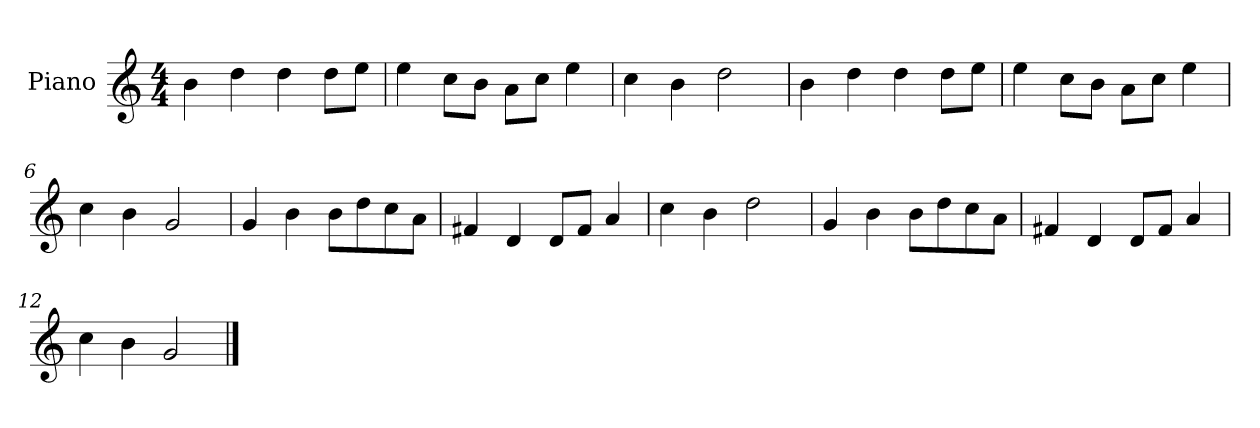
**kern
*part1
*staff1
*I"Piano
*I'P-no
*clefG2
*k[]
*M4/4
*MM90
=1
4b\
4dd\
4dd\
8dd\L
8ee\J
=2
4ee\
8cc\L
8b\J
8a\L
8cc\J
4ee\
=3
4cc\
4b\
2dd\
=4
4b\
4dd\
4dd\
8dd\L
8ee\J
=5
4ee\
8cc\L
8b\J
8a\L
8cc\J
4ee\
=6
4cc\
4b\
2g/
=7
4g/
4b\
8b\L
8dd\
8cc\
8a\J
!!LO:LB:g=z
=8
4f#X/
4d/
8d/L
8f#/J
4a/
=9
4cc\
4b\
2dd\
=10
4g/
4b\
8b\L
8dd\
8cc\
8a\J
=11
4f#X/
4d/
8d/L
8f#/J
4a/
=12
4cc\
4b\
2g/
==
*-
